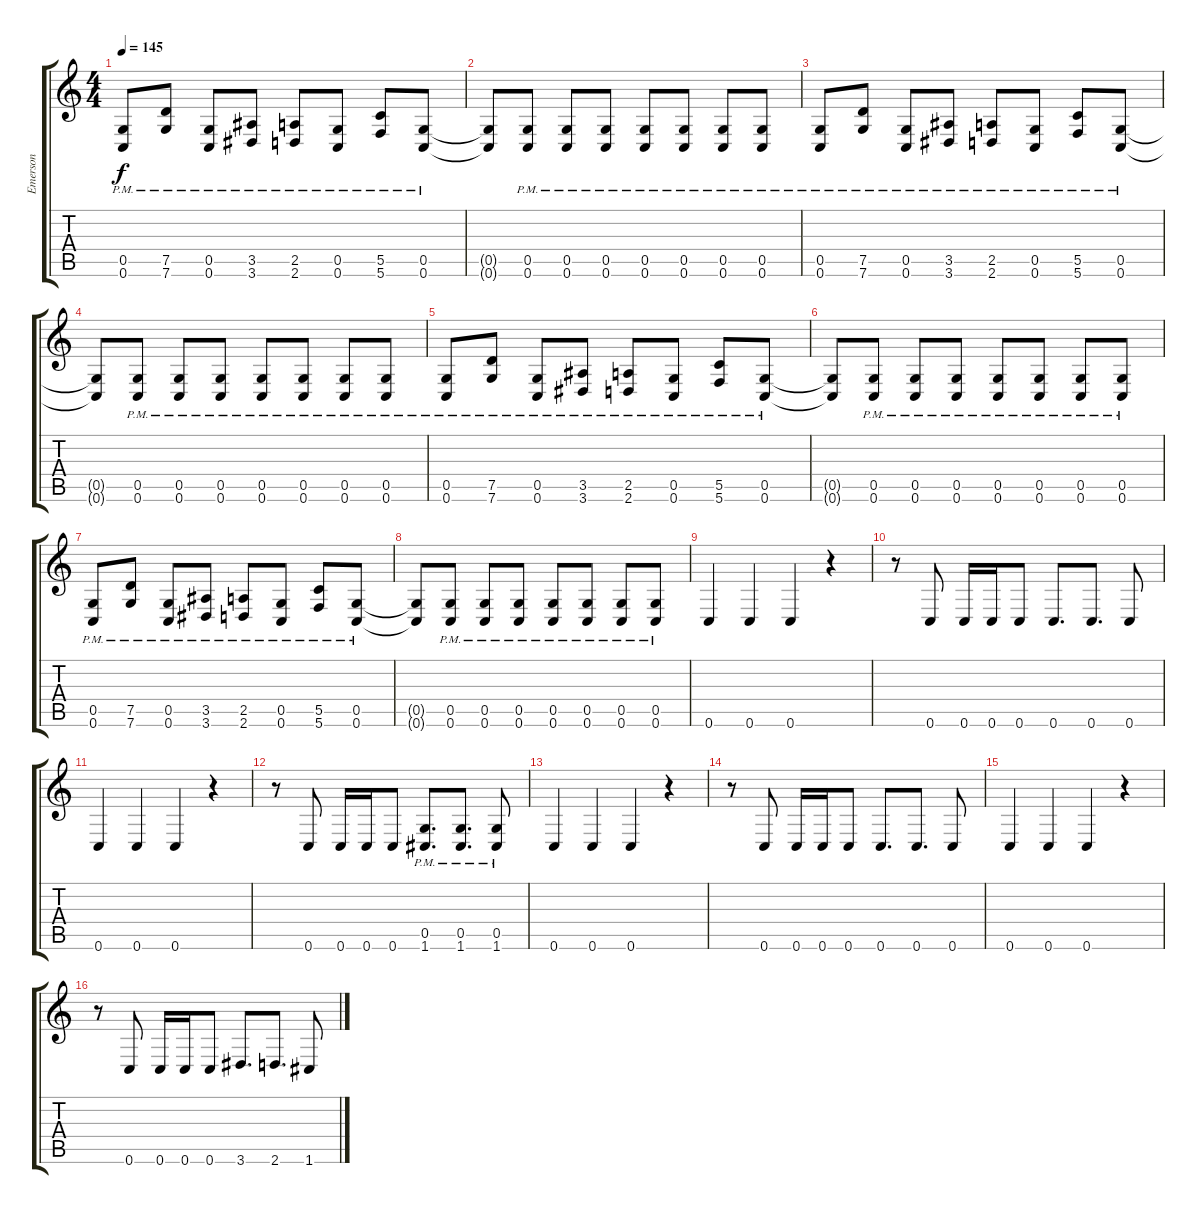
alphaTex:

\track ("Emerson" "Emerson") {instrument distortionguitar}
\staff {score tabs}
\tuning (D4 A3 F3 C3 G2 C2) {hide}
\ts (4 4)
\tempo 145
\clef g2
\ks c
(0.5{pm} 0.6{pm}).8{dy f} (7.5{pm} 7.6{pm}).8 (0.5{pm} 0.6{pm}).8 (3.5{pm} 3.6{pm}).8 (2.5{pm} 2.6{pm}).8 (0.5{pm} 0.6{pm}).8 (5.5{pm} 5.6{pm}).8 (0.5{pm} 0.6{pm}).8 |
(0.5{t} 0.6{t}).8 (0.5{pm} 0.6{pm}).8 (0.5{pm} 0.6{pm}).8 (0.5{pm} 0.6{pm}).8 (0.5{pm} 0.6{pm}).8 (0.5{pm} 0.6{pm}).8 (0.5{pm} 0.6{pm}).8 (0.5{pm} 0.6{pm}).8 |
(0.5{pm} 0.6{pm}).8 (7.5{pm} 7.6{pm}).8 (0.5{pm} 0.6{pm}).8 (3.5{pm} 3.6{pm}).8 (2.5{pm} 2.6{pm}).8 (0.5{pm} 0.6{pm}).8 (5.5{pm} 5.6{pm}).8 (0.5{pm} 0.6{pm}).8 |
(0.5{t} 0.6{t}).8 (0.5{pm} 0.6{pm}).8 (0.5{pm} 0.6{pm}).8 (0.5{pm} 0.6{pm}).8 (0.5{pm} 0.6{pm}).8 (0.5{pm} 0.6{pm}).8 (0.5{pm} 0.6{pm}).8 (0.5{pm} 0.6{pm}).8 |
(0.5{pm} 0.6{pm}).8 (7.5{pm} 7.6{pm}).8 (0.5{pm} 0.6{pm}).8 (3.5{pm} 3.6{pm}).8 (2.5{pm} 2.6{pm}).8 (0.5{pm} 0.6{pm}).8 (5.5{pm} 5.6{pm}).8 (0.5{pm} 0.6{pm}).8 |
(0.5{t} 0.6{t}).8 (0.5{pm} 0.6{pm}).8 (0.5{pm} 0.6{pm}).8 (0.5{pm} 0.6{pm}).8 (0.5{pm} 0.6{pm}).8 (0.5{pm} 0.6{pm}).8 (0.5{pm} 0.6{pm}).8 (0.5{pm} 0.6{pm}).8 |
(0.5{pm} 0.6{pm}).8 (7.5{pm} 7.6{pm}).8 (0.5{pm} 0.6{pm}).8 (3.5{pm} 3.6{pm}).8 (2.5{pm} 2.6{pm}).8 (0.5{pm} 0.6{pm}).8 (5.5{pm} 5.6{pm}).8 (0.5{pm} 0.6{pm}).8 |
(0.5{t} 0.6{t}).8 (0.5{pm} 0.6{pm}).8 (0.5{pm} 0.6{pm}).8 (0.5{pm} 0.6{pm}).8 (0.5{pm} 0.6{pm}).8 (0.5{pm} 0.6{pm}).8 (0.5{pm} 0.6{pm}).8 (0.5{pm} 0.6{pm}).8 |
0.6.4 0.6.4 0.6.4 r.4 |
r.8 0.6.8 0.6.16 0.6.16 0.6.8 0.6.8{d} 0.6.8{d} 0.6.8 |
0.6.4 0.6.4 0.6.4 r.4 |
r.8 0.6.8 0.6.16 0.6.16 0.6.8 (0.5{pm} 1.6{pm}).8{d} (0.5{pm} 1.6{pm}).8{d} (0.5{pm} 1.6{pm}).8 |
0.6.4 0.6.4 0.6.4 r.4 |
r.8 0.6.8 0.6.16 0.6.16 0.6.8 0.6.8{d} 0.6.8{d} 0.6.8 |
0.6.4 0.6.4 0.6.4 r.4 |
r.8 0.6.8 0.6.16 0.6.16 0.6.8 3.6.8{d} 2.6.8{d} 1.6.8
